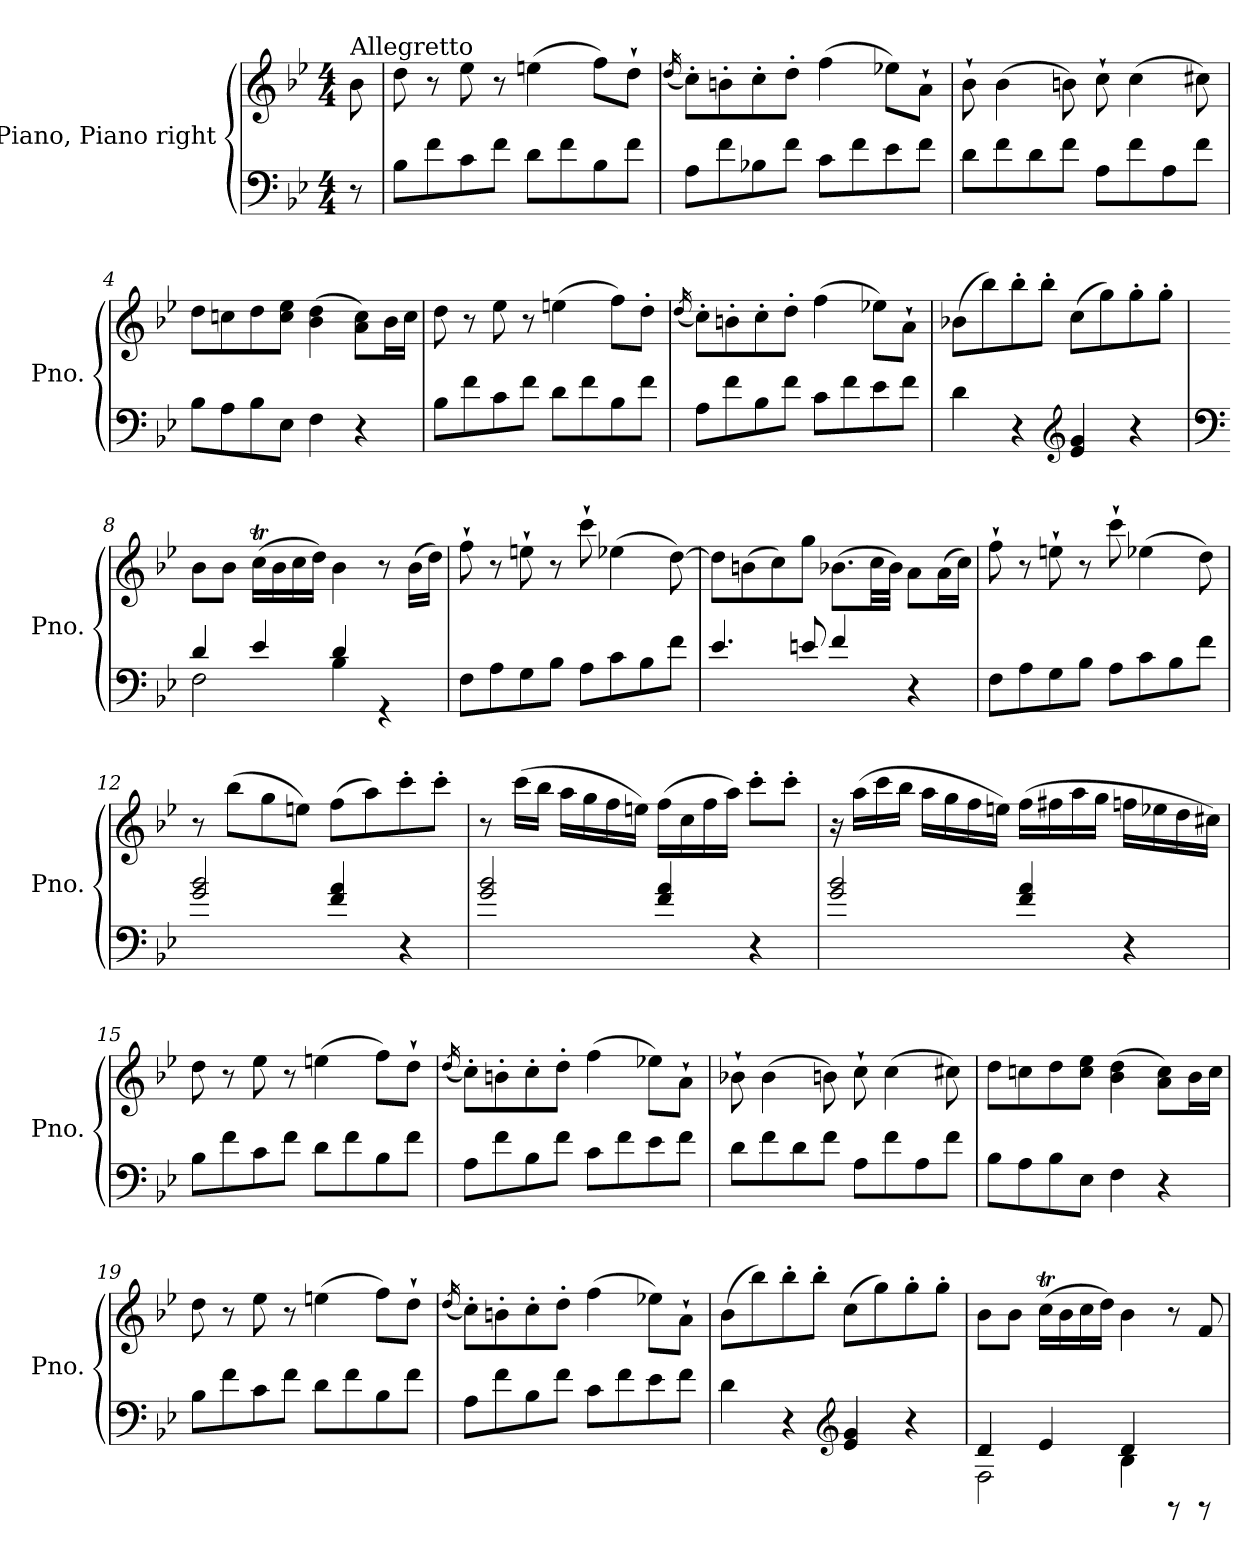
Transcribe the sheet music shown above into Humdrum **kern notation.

**kern	**kern
*part1	*part1
*staff2	*staff1
*I"Piano, Piano right	*
*I'Pno.	*
*clefF4	*clefG2
*k[b-e-]	*k[b-e-]
*M4/4	*M4/4
=	=
!	!LO:TX:a:t=Allegretto
8r	8b-\
=1	=1
8B-\L	8dd\
8f\	8r
8c\	8ee-\
8f\J	8r
8d\L	(>4een\
8f\	.
8B-\	8ff\L)
8f\J	8dd`\J
=2	=2
.	(<16qdd/
8A\L	8cc'\L)
8f\	8bn'\
8B-X\	8cc'\
8f\J	8dd'\J
8c\L	(>4ff\
8f\	.
8e-\	8ee-X\L)
8f\J	8a`\J
=3	=3
8d\L	8b-`\
8f\	(>4b-\
8d\	.
8f\J	8bn\)
8A\L	8cc`\
8f\	(>4cc\
8A\	.
8f\J	8cc#X\)
=4	=4
8B-\L	8dd\L
8A\	8ccn\
8B-\	8dd\
8E-\J	8cc\ 8ee-\J
4F\	(>4b-\ 4dd\
4r	8a\ 8cc\L)
.	16b-\L
.	16cc\JJ
=5	=5
8B-\L	8dd\
8f\	8r
8c\	8ee-\
8f\J	8r
8d\L	(>4een\
8f\	.
8B-\	8ff\L)
8f\J	8dd'\J
=6	=6
.	(<16qdd/
8A\L	8cc'\L)
8f\	8bn'\
8B-\	8cc'\
8f\J	8dd'\J
8c\L	(>4ff\
8f\	.
8e-\	8ee-X\L)
8f\J	8a`\J
=7	=7
4d\	(>8b-X\L
.	8bb-\)
4r	8bb-'\
.	8bb-'\J
*clefG2	*
4e-/ 4g/	(>8cc\L
.	8gg\)
4r	8gg'\
.	8gg'\J
=8	=8
*clefF4	*
*^	*
4d/	2F\	8b-\L
.	.	8b-\J
4e-/	.	(>16ccT\LL
.	.	16b-\
.	.	16cc\
.	.	16dd\JJ)
4d/	4B-\	4b-\
4rGG	4ryy	8r
.	.	(>16b-\LL
.	.	16dd\JJ)
*v	*v	*
=9	=9
8F\L	8ff`\
8A\	8r
8G\	8een`\
8B-\J	8r
8A\L	8ccc`\
8c\	(>4ee-X\
8B-\	.
8f\J	[8dd\)
=10	=10
4.e-/	8dd\L]
.	(>8bn\
.	8cc\)
8en/	8gg\J
4f/	(>8.b-X\L
.	32cc\LL
.	32b-\JJJ)
4r	8a\L
.	(>16a\L
.	16cc\JJ)
=11	=11
8F\L	8ff`\
8A\	8r
8G\	8een`\
8B-\J	8r
8A\L	8ccc`\
8c\	(>4ee-X\
8B-\	.
8f\J	8dd\)
=12	=12
2g/ 2b-/	8r
.	(>8bb-\L
.	8gg\
.	8een\J)
4f/ 4a/	(>8ff\L
.	8aa\)
4r	8ccc'\
.	8ccc'\J
=13	=13
2g/ 2b-/	8r
.	(>16ccc\LL
.	16bb-\JJ
.	16aa\LL
.	16gg\
.	16ff\
.	16een\JJ)
4f/ 4a/	(>16ff\LL
.	16cc\
.	16ff\
.	16aa\JJ)
4r	8ccc'\L
.	8ccc'\J
=14	=14
2g/ 2b-/	16r
.	(>16aa\LL
.	16ccc\
.	16bb-\JJ
.	16aa\LL
.	16gg\
.	16ff\
.	16een\JJ)
4f/ 4a/	(>16ff\LL
.	16ff#X\
.	16aa\
.	16gg\JJ
4r	16ffn\LL
.	16ee-X\
.	16dd\
.	16cc#X\JJ)
=15	=15
8B-\L	8dd\
8f\	8r
8c\	8ee-\
8f\J	8r
8d\L	(>4een\
8f\	.
8B-\	8ff\L)
8f\J	8dd`\J
=16	=16
.	(<16qdd/
8A\L	8cc'\L)
8f\	8bn'\
8B-\	8cc'\
8f\J	8dd'\J
8c\L	(>4ff\
8f\	.
8e-\	8ee-X\L)
8f\J	8a`\J
=17	=17
8d\L	8b-X`\
8f\	(>4b-\
8d\	.
8f\J	8bn\)
8A\L	8cc`\
8f\	(>4cc\
8A\	.
8f\J	8cc#X\)
=18	=18
8B-\L	8dd\L
8A\	8ccn\
8B-\	8dd\
8E-\J	8cc\ 8ee-\J
4F\	(>4b-\ 4dd\
4r	8a\ 8cc\L)
.	16b-\L
.	16cc\JJ
=19	=19
8B-\L	8dd\
8f\	8r
8c\	8ee-\
8f\J	8r
8d\L	(>4een\
8f\	.
8B-\	8ff\L)
8f\J	8dd`\J
=20	=20
.	(<16qdd/
8A\L	8cc'\L)
8f\	8bn'\
8B-\	8cc'\
8f\J	8dd'\J
8c\L	(>4ff\
8f\	.
8e-\	8ee-X\L)
8f\J	8a`\J
=21	=21
4d\	(>8b-\L
.	8bb-\)
4r	8bb-'\
.	8bb-'\J
*clefG2	*
4e-/ 4g/	(>8cc\L
.	8gg\)
4r	8gg'\
.	8gg'\J
=22	=22
*^	*
4d/	2F\	8b-\L
.	.	8b-\J
4e-/	.	(>16ccT\LL
.	.	16b-\
.	.	16cc\
.	.	16dd\JJ)
4d/	4B-\	4b-\
8rGG	4ryy	8r
8rGG	.	8f/
*v	*v	*
=	=
*-	*-
